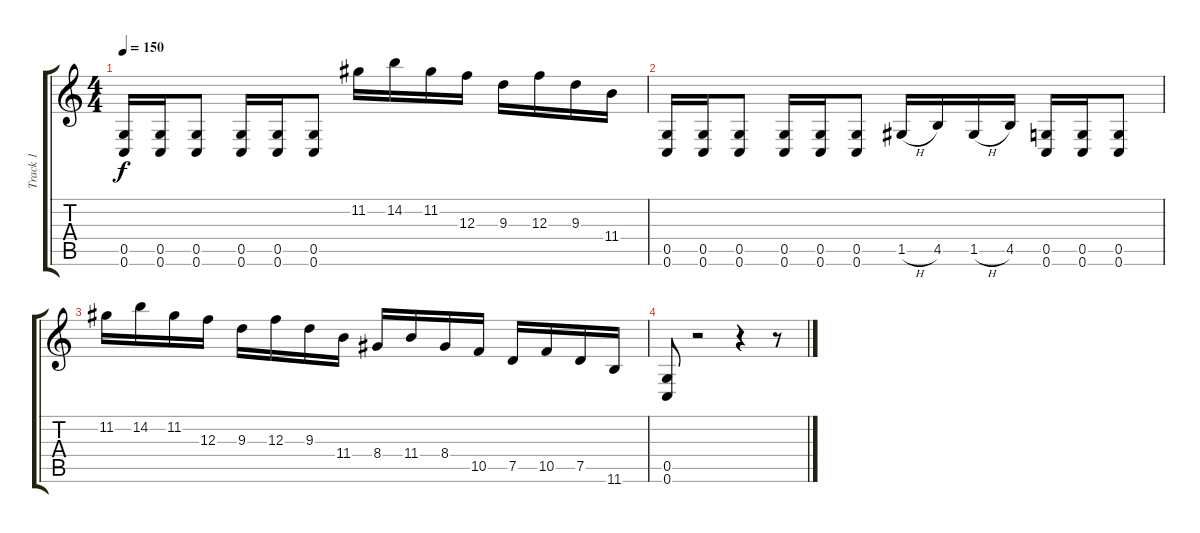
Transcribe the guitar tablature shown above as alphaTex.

\track ("Track 1" "Track 1") {instrument distortionguitar}
\staff {score tabs}
\tuning (D4 A3 F3 C3 G2 C2) {hide}
\ts (4 4)
\tempo 150
\clef g2
\ks c
(0.5 0.6).16{dy f} (0.5 0.6).16 (0.5 0.6).8 (0.5 0.6).16 (0.5 0.6).16 (0.5 0.6).8 11.2.16 14.2.16 11.2.16 12.3.16 9.3.16 12.3.16 9.3.16 11.4.16 |
(0.5 0.6).16 (0.5 0.6).16 (0.5 0.6).8 (0.5 0.6).16 (0.5 0.6).16 (0.5 0.6).8 1.5{h}.16 4.5.16 1.5{h}.16 4.5.16 (0.5 0.6).16 (0.5 0.6).16 (0.5 0.6).8 |
11.2.16 14.2.16 11.2.16 12.3.16 9.3.16 12.3.16 9.3.16 11.4.16 8.4.16 11.4.16 8.4.16 10.5.16 7.5.16 10.5.16 7.5.16 11.6.16 |
(0.5 0.6).8 r.2 r.4 r.8
